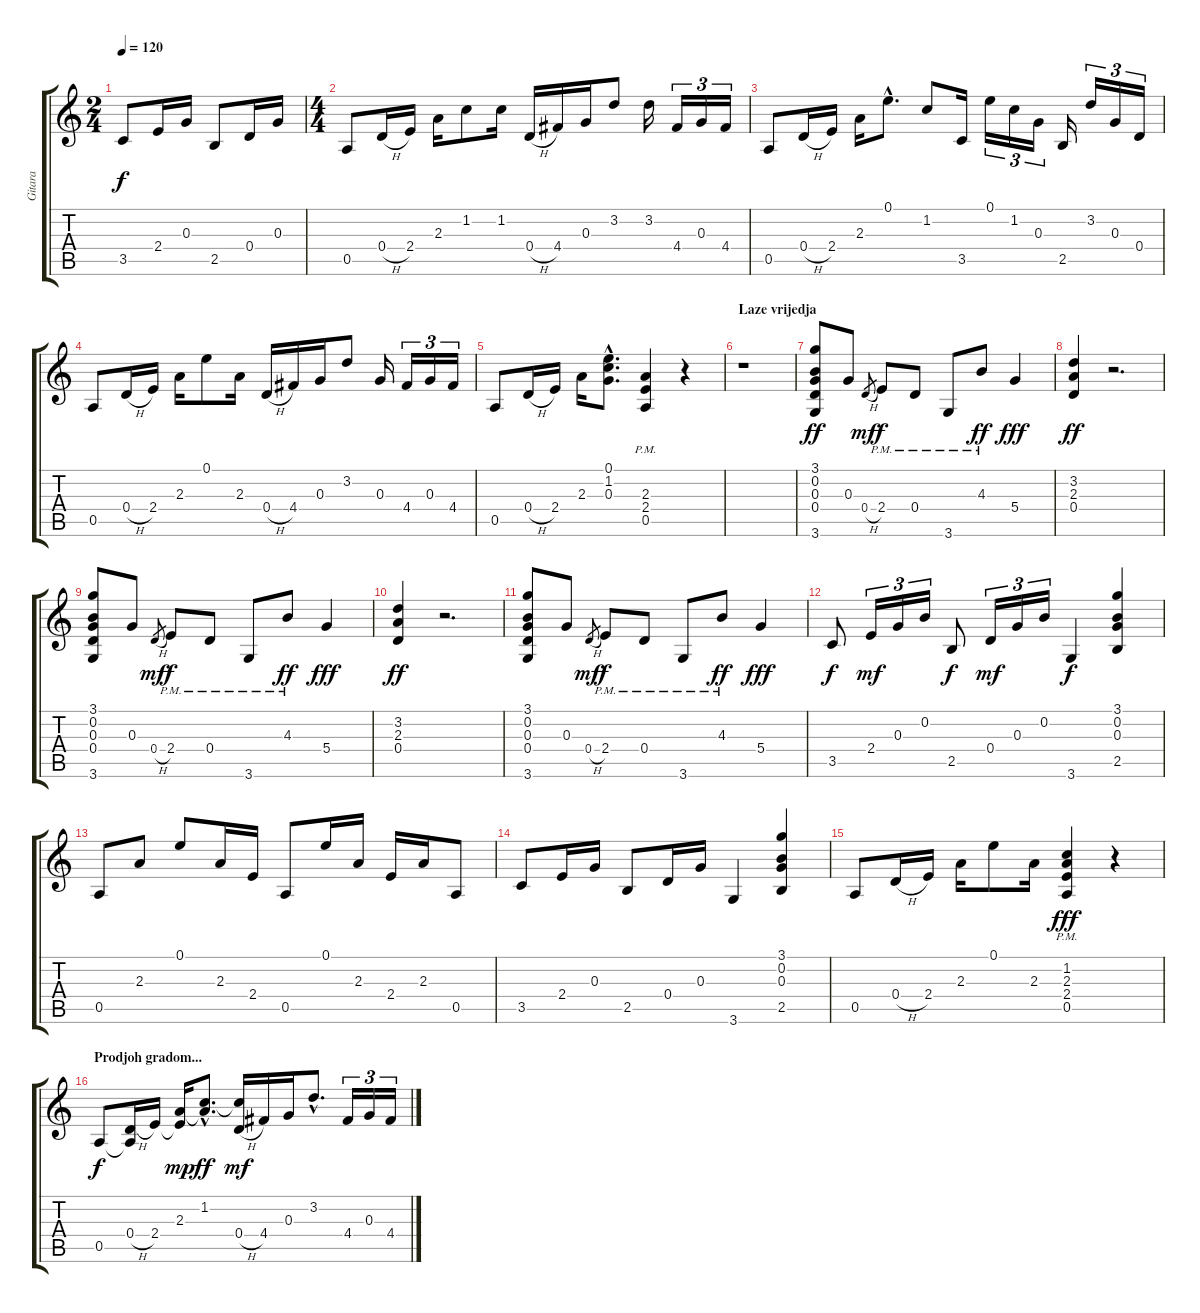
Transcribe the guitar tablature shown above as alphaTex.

\track ("Gitara" "Gitara") {instrument acousticguitarsteel}
\staff {score tabs}
\tuning (E4 B3 G3 D3 A2 E2) {hide}
\ts (2 4)
\tempo 120
\clef g2
\ks c
3.5.8{dy f} 2.4.16 0.3.16 2.5.8 0.4.16 0.3.16 |
\ts (4 4)
0.5.8 0.4{h}.16 2.4.16 2.3.16 1.2.8 1.2.16 0.4{h}.16 4.4.16 0.3.16 3.2.8 3.2.16 4.4.16{tu (3 2)} 0.3.16{tu (3 2)} 4.4.16{tu (3 2)} |
0.5.8 0.4{h}.16 2.4.16 2.3.16 0.1{hac}.8{d} 1.2.8 3.5.16 0.1.16{tu (3 2)} 1.2.16{tu (3 2)} 0.3.16{tu (3 2)} 2.5.16 3.2.16{tu (3 2)} 0.3.16{tu (3 2)} 0.4.16{tu (3 2)} |
0.5.8 0.4{h}.16 2.4.16 2.3.16 0.1.8 2.3.16 0.4{h}.16 4.4.16 0.3.16 3.2.8 0.3.16 4.4.16{tu (3 2)} 0.3.16{tu (3 2)} 4.4.16{tu (3 2)} |
0.5.8 0.4{h}.16 2.4.16 2.3.16 (0.1{hac} 1.2{hac} 0.3{hac}).8{d} (2.3{pm} 2.4{pm} 0.5{pm}).4 r.4 |
\section ("" "Laze vrijedja")
r.1 |
(3.1 0.2 0.3 0.4 3.6).8{dy ff} 0.3.8 0.4{h}.8{gr dy mf} 2.4{pm}.8{dy f} 0.4{pm}.8 3.6{pm}.8 4.3{pm}.8{dy ff} 5.4.4{dy fff} |
(3.2 2.3 0.4).4{dy ff} r.2{d} |
(3.1 0.2 0.3 0.4 3.6).8 0.3.8 0.4{h}.8{gr dy mf} 2.4{pm}.8{dy f} 0.4{pm}.8 3.6{pm}.8 4.3{pm}.8{dy ff} 5.4.4{dy fff} |
(3.2 2.3 0.4).4{dy ff} r.2{d} |
(3.1 0.2 0.3 0.4 3.6).8 0.3.8 0.4{h}.8{gr dy mf} 2.4{pm}.8{dy f} 0.4{pm}.8 3.6{pm}.8 4.3{pm}.8{dy ff} 5.4.4{dy fff} |
3.5.8{dy f} 2.4.16{tu (3 2) dy mf} 0.3.16{tu (3 2)} 0.2.16{tu (3 2)} 2.5.8{dy f} 0.4.16{tu (3 2) dy mf} 0.3.16{tu (3 2)} 0.2.16{tu (3 2)} 3.6.4{dy f} (3.1 0.2 0.3 2.5).4 |
0.5.8 2.3.8 0.1.8 2.3.16 2.4.16 0.5.8 0.1.16 2.3.16 2.4.16 2.3.16 0.5.8 |
3.5.8 2.4.16 0.3.16 2.5.8 0.4.16 0.3.16 3.6.4 (3.1 0.2 0.3 2.5).4 |
0.5.8 0.4{h}.16 2.4.16 2.3.16 0.1.8 2.3.16 (1.2{pm} 2.3{pm} 2.4{pm} 0.5{pm}).4{dy fff} r.4 |
\section ("" "Prodjoh gradom...")
0.5.8{dy f} (0.4{h} 0.5{t}).16 2.4.16 (2.3 2.4{t}).16{dy mp} (1.2{hac} 2.3{hac t}).8{d dy ff} (1.2{t} 0.4{h}).16{dy mf} 4.4.16 0.3.16 3.2{hac}.8{d} 4.4.16{tu (3 2)} 0.3.16{tu (3 2)} 4.4.16{tu (3 2)}
